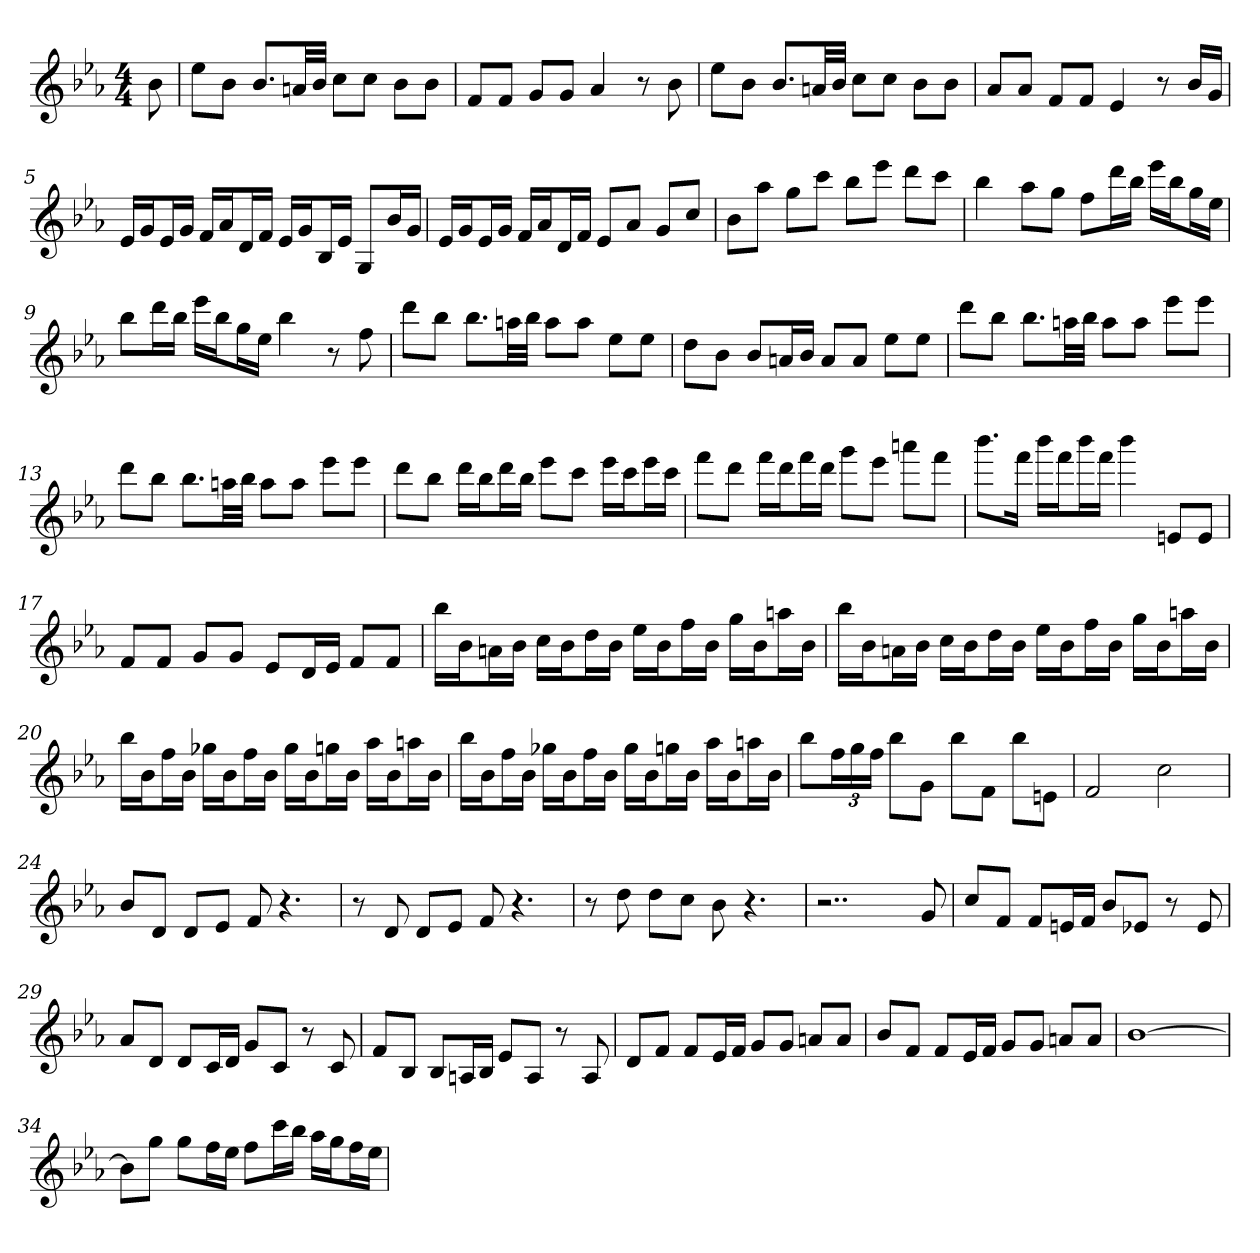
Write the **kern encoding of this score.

**kern
*part1
*staff1
*k[b-e-a-]
*E-:
*M4/4
=
8b-
=1
8ee-L
8b-J
8.b-L
32anLL
32b-JJJ
8ccL
8ccJ
8b-L
8b-J
=2
8fL
8fJ
8gL
8gJ
4a-
8r
8b-
=3
8ee-L
8b-J
8.b-L
32anLL
32b-JJJ
8ccL
8ccJ
8b-L
8b-J
=4
8a-L
8a-J
8fL
8fJ
4e-
8r
16b-LL
16gJJ
=5
16e-LL
16gJ
16e-L
16gJJ
16fLL
16a-J
16dL
16fJJ
16e-LL
16gJ
16B-L
16e-JJ
8GL
16b-L
16gJJ
=6
16e-LL
16gJ
16e-L
16gJJ
16fLL
16a-J
16dL
16fJJ
8e-L
8a-J
8gL
8ccJ
=7
8b-L
8aa-J
8ggL
8cccJ
8bb-L
8eee-J
8dddL
8cccJ
=8
4bb-
8aa-L
8ggJ
8ffL
16dddL
16bb-JJ
16eee-LL
16bb-J
16ggL
16ee-JJ
=9
8bb-L
16dddL
16bb-JJ
16eee-LL
16bb-J
16ggL
16ee-JJ
4bb-
8r
8ff
=10
8dddL
8bb-J
8.bb-L
32aanLL
32bb-JJJ
8aaL
8aaJ
8ee-L
8ee-J
=11
8ddL
8b-J
8b-L
16anL
16b-JJ
8aL
8aJ
8ee-L
8ee-J
=12
8dddL
8bb-J
8.bb-L
32aanLL
32bb-JJJ
8aaL
8aaJ
8eee-L
8eee-J
=13
8dddL
8bb-J
8.bb-L
32aanLL
32bb-JJJ
8aaL
8aaJ
8eee-L
8eee-J
=14
8dddL
8bb-J
16dddLL
16bb-J
16dddL
16bb-JJ
8eee-L
8cccJ
16eee-LL
16cccJ
16eee-L
16cccJJ
=15
8fffL
8dddJ
16fffLL
16dddJ
16fffL
16dddJJ
8gggL
8eee-J
8aaanL
8fffJ
=16
8.bbb-L
16fffJk
16bbb-LL
16fffJ
16bbb-L
16fffJJ
4bbb-
8enL
8eJ
=17
8fL
8fJ
8gL
8gJ
8e-L
16dL
16e-JJ
8fL
8fJ
=18
16bb-LL
16b-J
16anL
16b-JJ
16ccLL
16b-J
16ddL
16b-JJ
16ee-LL
16b-J
16ffL
16b-JJ
16ggLL
16b-J
16aanL
16b-JJ
=19
16bb-LL
16b-J
16anL
16b-JJ
16ccLL
16b-J
16ddL
16b-JJ
16ee-LL
16b-J
16ffL
16b-JJ
16ggLL
16b-J
16aanL
16b-JJ
=20
16bb-LL
16b-J
16ffL
16b-JJ
16gg-XLL
16b-J
16ffL
16b-JJ
16gg-LL
16b-J
16ggnL
16b-JJ
16aa-LL
16b-J
16aanL
16b-JJ
=21
16bb-LL
16b-J
16ffL
16b-JJ
16gg-XLL
16b-J
16ffL
16b-JJ
16gg-LL
16b-J
16ggnL
16b-JJ
16aa-LL
16b-J
16aanL
16b-JJ
=22
8bb-L
24ffL
24gg
24ffJJ
8bb-L
8gJ
8bb-L
8fJ
8bb-L
8enJ
=23
2f
2cc
=24
8b-L
8dJ
8dL
8e-J
8f
4.r
=25
8r
8d
8dL
8e-J
8f
4.r
=26
8r
8dd
8ddL
8ccJ
8b-
4.r
=27
2..r
8g
=28
8ccL
8fJ
8fL
16enL
16fJJ
8b-L
8e-XJ
8r
8e-
=29
8a-L
8dJ
8dL
16cL
16dJJ
8gL
8cJ
8r
8c
=30
8fL
8B-J
8B-L
16AnL
16B-JJ
8e-L
8AJ
8r
8A
=31
8dL
8fJ
8fL
16e-L
16fJJ
8gL
8gJ
8anL
8aJ
=32
8b-L
8fJ
8fL
16e-L
16fJJ
8gL
8gJ
8anL
8aJ
=33
[1b-
=34
8b-L]
8ggJ
8ggL
16ffL
16ee-JJ
8ffL
16cccL
16bb-JJ
16aa-LL
16ggJ
16ffL
16ee-JJ
=
*-
